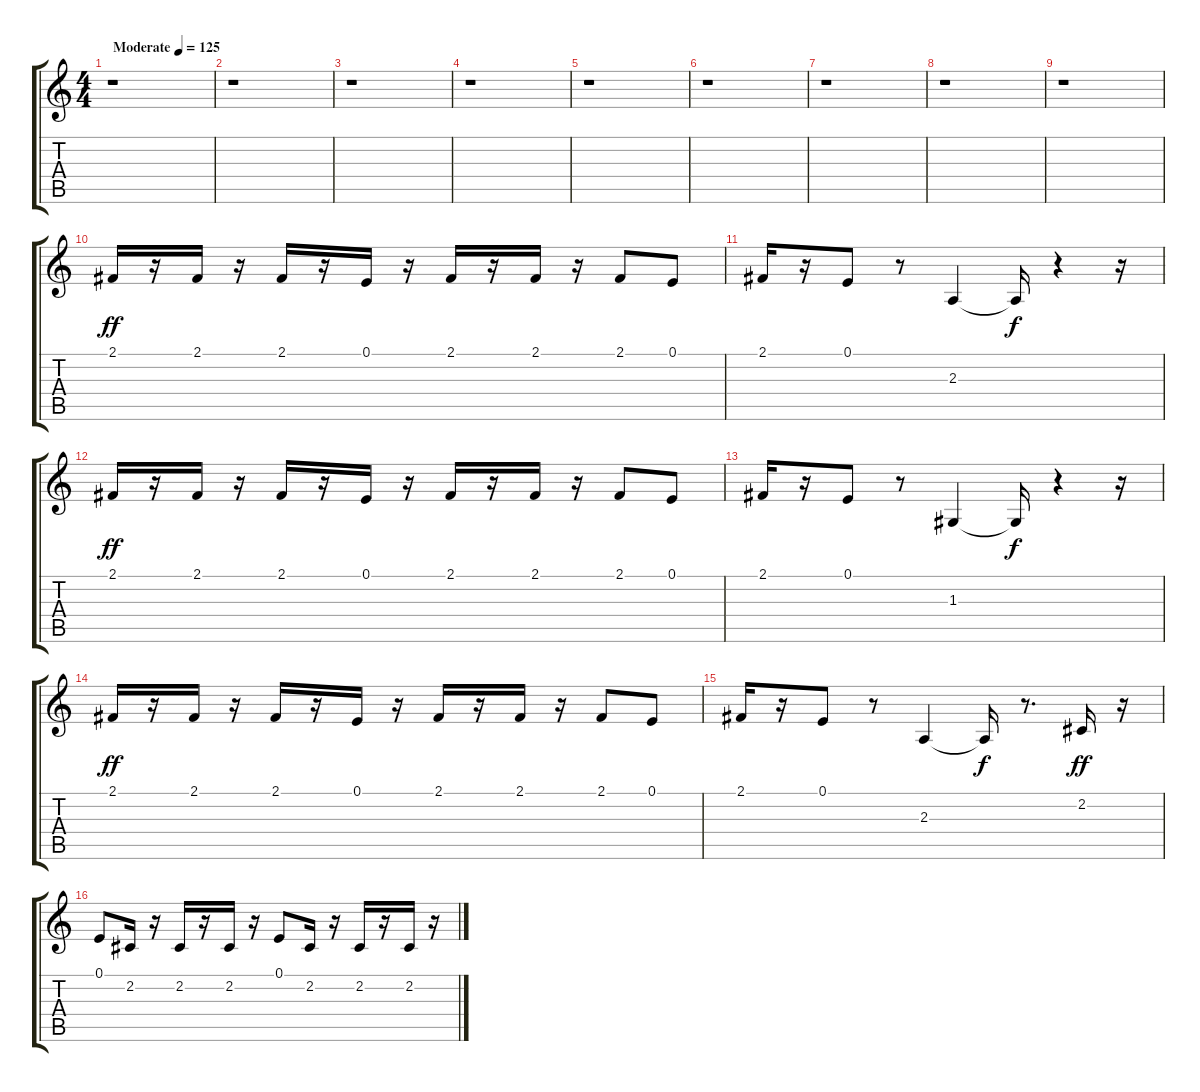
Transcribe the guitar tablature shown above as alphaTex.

\track "" {instrument altosax}
\staff {score tabs}
\tuning (E4 B3 G3 D3 A2 E2) {hide}
\ts (4 4)
\tempo (125 "Moderate")
\clef g2
\ks c
r.1{dy ff instrument altosax} |
r.1 |
r.1 |
r.1 |
r.1 |
r.1 |
r.1 |
r.1 |
r.1 |
2.1.16 r.16 2.1.16 r.16 2.1.16 r.16 0.1.16 r.16 2.1.16 r.16 2.1.16 r.16 2.1.8 0.1.8 |
2.1.16 r.16 0.1.8 r.8 2.3.4 2.3{t}.16{dy f} r.4 r.16 |
2.1.16{dy ff} r.16 2.1.16 r.16 2.1.16 r.16 0.1.16 r.16 2.1.16 r.16 2.1.16 r.16 2.1.8 0.1.8 |
2.1.16 r.16 0.1.8 r.8 1.3.4 1.3{t}.16{dy f} r.4 r.16 |
2.1.16{dy ff} r.16 2.1.16 r.16 2.1.16 r.16 0.1.16 r.16 2.1.16 r.16 2.1.16 r.16 2.1.8 0.1.8 |
2.1.16 r.16 0.1.8 r.8 2.3.4 2.3{t}.16{dy f} r.8{d} 2.2.16{dy ff} r.16 |
0.1.8 2.2.16 r.16 2.2.16 r.16 2.2.16 r.16 0.1.8 2.2.16 r.16 2.2.16 r.16 2.2.16 r.16
